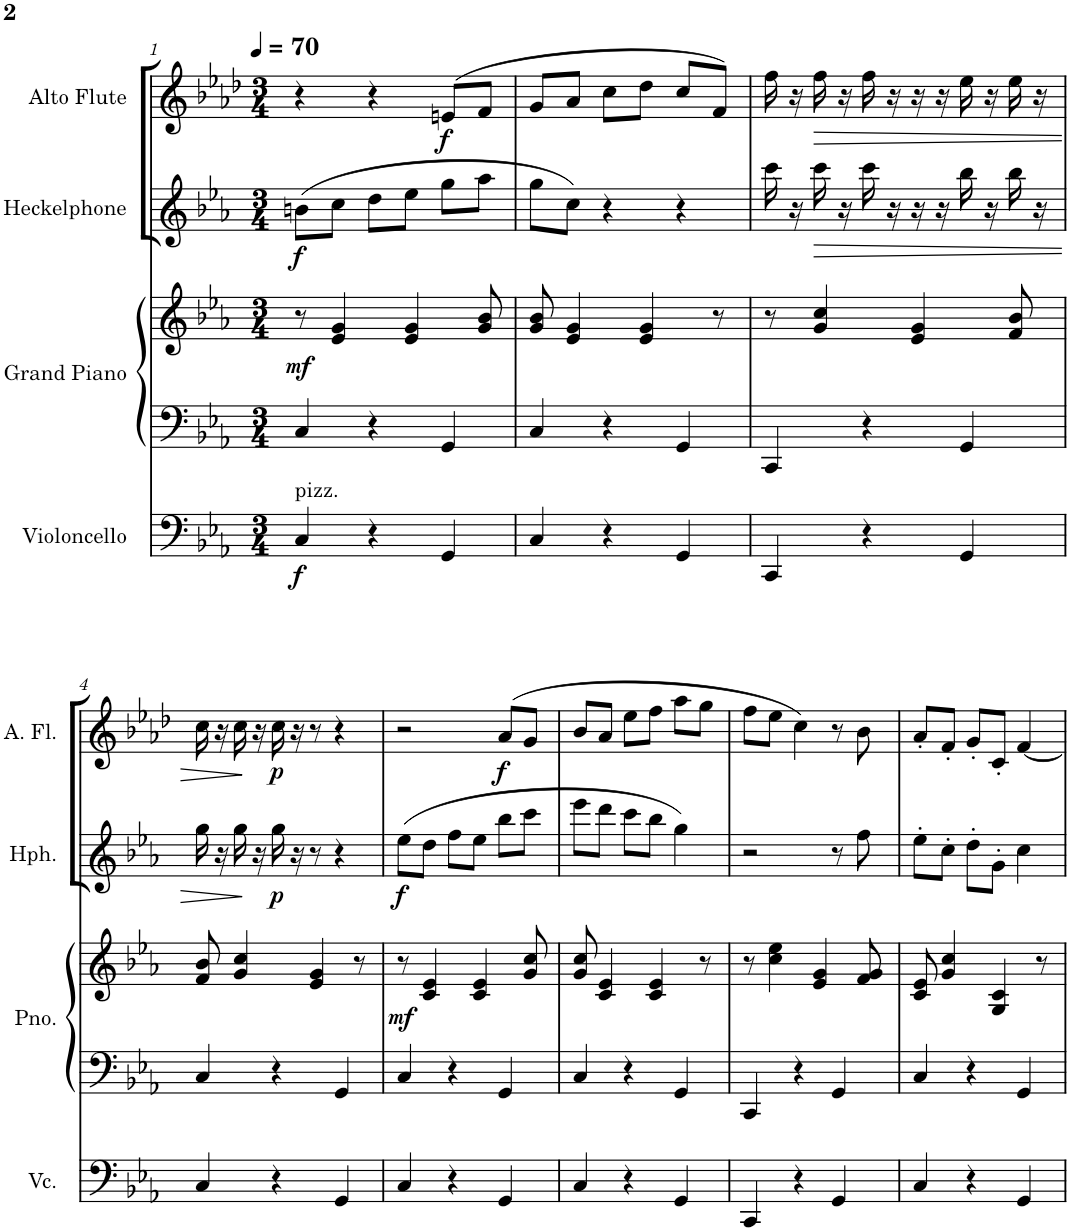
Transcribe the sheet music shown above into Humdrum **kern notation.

**kern	**dynam	**kern	**kern	**dynam	**kern	**dynam	**kern	**dynam
*part4	*part4	*part3	*part3	*part3	*part2	*part2	*part1	*part1
*staff5	*staff5	*staff4	*staff3	*staff3/4	*staff2	*staff2	*staff1	*staff1
*I"Violoncello	*	*I"Grand Piano	*	*	*I"Heckelphone	*	*I"Alto Flute	*
*I'Vc.	*	*I'Pno.	*	*	*I'Hph.	*	*I'A. Fl.	*
*clefF4	*	*clefF4	*clefG2	*	*clefG2	*	*clefG2	*
*	*	*	*	*	*Trd7c12	*	*Trd3c5	*
*k[b-e-a-]	*	*k[b-e-a-]	*k[b-e-a-]	*	*k[b-e-a-]	*	*k[b-e-a-d-]	*
*M3/4	*	*M3/4	*M3/4	*	*M3/4	*	*M3/4	*
*MM70	*	*MM70	*MM70	*	*MM70	*	*MM70	*
=1	=1	=1	=1	=1	=1	=1	=1	=1
!LO:TX:a:t=pizz.	!	!	!	!	!	!	!	!
!	!LO:DY:b	!	!	!LO:DY:b	!	!LO:DY:b	!	!
4C/	f	4C/	8r	mf	(8bn\L	f	4r	.
.	.	.	4e-/ 4g/	.	8cc\J	.	.	.
4r	.	4r	.	.	8dd\L	.	4r	.
.	.	.	4e-/ 4g/	.	8ee-\J	.	.	.
!	!	!	!	!	!	!	!	!LO:DY:b
4GG/	.	4GG/	.	.	8gg\L	.	(8en/L	f
.	.	.	8g/ 8b-/	.	8aa-\J	.	8f/J	.
=2	=2	=2	=2	=2	=2	=2	=2	=2
4C/	.	4C/	8g/ 8b-/	.	8gg\L	.	8g/L	.
.	.	.	4e-/ 4g/	.	8cc\J)	.	8a-/J	.
4r	.	4r	.	.	4r	.	8cc\L	.
.	.	.	4e-/ 4g/	.	.	.	8dd-\J	.
4GG/	.	4GG/	.	.	4r	.	8cc/L	.
.	.	.	8r	.	.	.	8f/J)	.
=3	=3	=3	=3	=3	=3	=3	=3	=3
4CC/	.	4CC/	8r	.	16ccc\	.	16ff\	.
.	.	.	.	.	16r	.	16r	.
!	!	!	!	!	!	!LO:HP:b	!	!LO:HP:b
.	.	.	4g/ 4cc/	.	16ccc\	>	16ff\	>
.	.	.	.	.	16r	.	16r	.
4r	.	4r	.	.	16ccc\	.	16ff\	.
.	.	.	.	.	16r	.	16r	.
.	.	.	4e-/ 4g/	.	16r	.	16r	.
.	.	.	.	.	16r	.	16r	.
4GG/	.	4GG/	.	.	16bb-\	.	16ee-\	.
.	.	.	.	.	16r	.	16r	.
.	.	.	8f/ 8b-/	.	16bb-\	.	16ee-\	.
.	.	.	.	.	16r	.	16r	.
!!LO:LB:g=z
=4	=4	=4	=4	=4	=4	=4	=4	=4
4C/	.	4C/	8f/ 8b-/	.	16gg\	.	16cc\	.
.	.	.	.	.	16r	.	16r	.
.	.	.	4g/ 4cc/	.	16gg\	.	16cc\	.
.	.	.	.	.	16r	]	16r	]
!	!	!	!	!	!	!LO:DY:b	!	!LO:DY:b
4r	.	4r	.	.	16gg\	p	16cc\	p
.	.	.	.	.	16r	.	16r	.
.	.	.	4e-/ 4g/	.	8r	.	8r	.
4GG/	.	4GG/	.	.	4r	.	4r	.
.	.	.	8r	.	.	.	.	.
=5	=5	=5	=5	=5	=5	=5	=5	=5
!	!	!	!	!LO:DY:b	!	!LO:DY:b	!	!
4C/	.	4C/	8r	mf	(8ee-\L	f	2r	.
.	.	.	4c/ 4e-/	.	8dd\J	.	.	.
4r	.	4r	.	.	8ff\L	.	.	.
.	.	.	4c/ 4e-/	.	8ee-\J	.	.	.
!	!	!	!	!	!	!	!	!LO:DY:b
4GG/	.	4GG/	.	.	8bb-\L	.	(8a-/L	f
.	.	.	8g/ 8cc/	.	8ccc\J	.	8g/J	.
=6	=6	=6	=6	=6	=6	=6	=6	=6
4C/	.	4C/	8g/ 8cc/	.	8eee-\L	.	8b-/L	.
.	.	.	4c/ 4e-/	.	8ddd\J	.	8a-/J	.
4r	.	4r	.	.	8ccc\L	.	8ee-\L	.
.	.	.	4c/ 4e-/	.	8bb-\J	.	8ff\J	.
4GG/	.	4GG/	.	.	4gg\)	.	8aa-\L	.
.	.	.	8r	.	.	.	8gg\J	.
=7	=7	=7	=7	=7	=7	=7	=7	=7
4CC/	.	4CC/	8r	.	2r	.	8ff\L	.
.	.	.	4cc\ 4ee-\	.	.	.	8ee-\J	.
4r	.	4r	.	.	.	.	4cc\)	.
.	.	.	4e-/ 4g/	.	.	.	.	.
4GG/	.	4GG/	.	.	8r	.	8r	.
.	.	.	8f/ 8g/	.	8ff\	.	8b-\	.
=8	=8	=8	=8	=8	=8	=8	=8	=8
4C/	.	4C/	8c/ 8e-/	.	8ee-'\L	.	8a-'/L	.
.	.	.	4g/ 4cc/	.	8cc'\J	.	8f'/J	.
4r	.	4r	.	.	8dd'\L	.	8g'/L	.
.	.	.	4G/ 4c/	.	8g'\J	.	8c'/J	.
4GG/	.	4GG/	.	.	4cc\	.	[4f/	.
.	.	.	8r	.	.	.	.	.
=	=	=	=	=	=	=	=	=
*-	*-	*-	*-	*-	*-	*-	*-	*-
